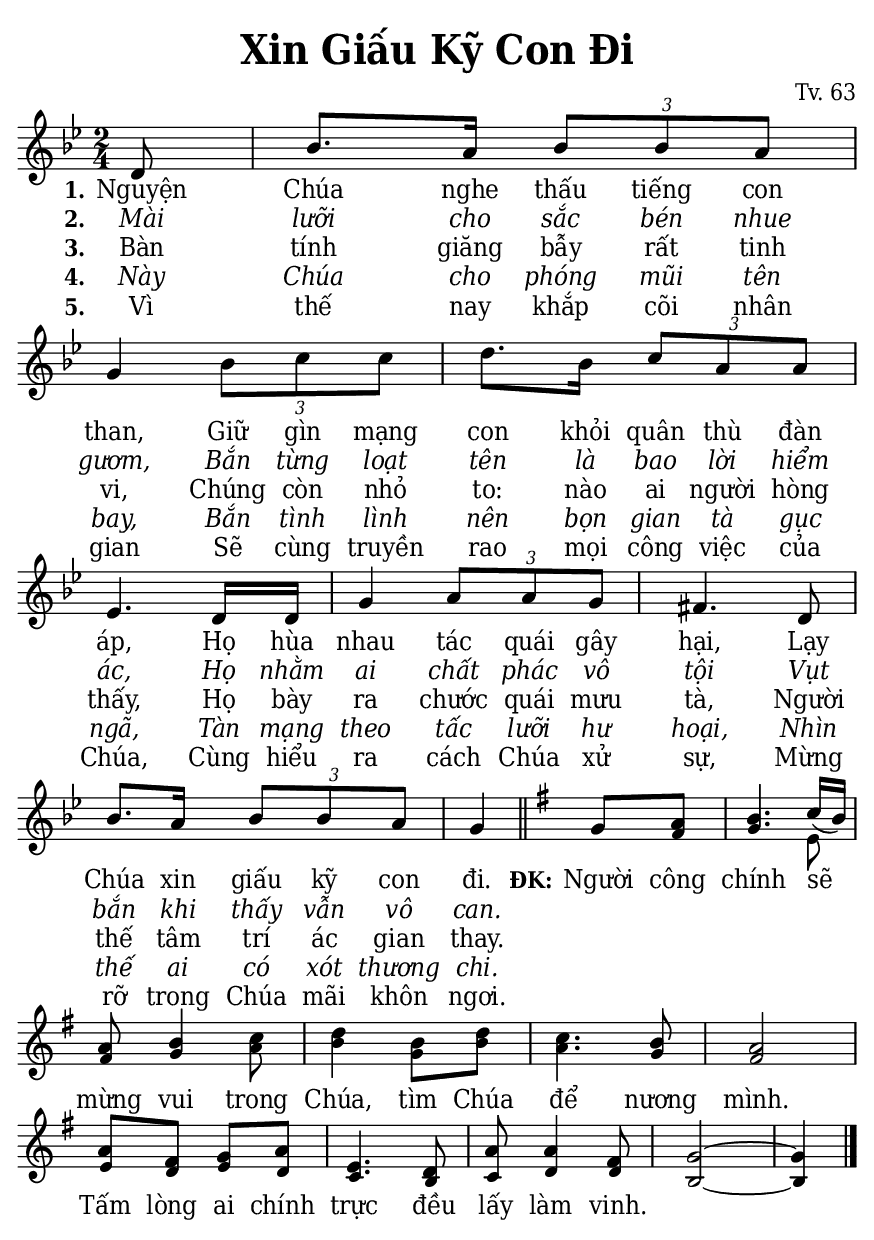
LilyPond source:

% Cài đặt chung\
\version "2.22.1"
\include "english.ly"

\header {
  title = \markup { \fontsize #1 "Xin Giấu Kỹ Con Đi" }
  composer = "Tv. 63"
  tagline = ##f
}

% Nhạc phiên khúc
nhacPhienKhucSop = \relative c' {
  \partial 8 d8 |
  bf'8. a16 \tuplet 3/2 { bf8 bf a } |
  g4 \tuplet 3/2 { bf8 c c } |
  d8. bf16 \tuplet 3/2 { c8 a a } |
  ef4. d16 d |
  g4 \tuplet 3/2 { a8 a g } |
  fs4. d8 |
  bf'8. a16 \tuplet 3/2 { bf8 bf a } |
  \partial 4 g4 \bar "||"
  
  \set Staff.printKeyCancellation = ##f
  \set Staff.explicitKeySignatureVisibility = #end-of-line-invisible
  \key g \major
  \partial 4 g8 a |
  b4. c16 _(b) |
  a8 b4 c8 |
  d4 b8 d |
  c4. b8 |
  a2 |
  a8 fs g a |
  e4. d8 |
  a' a4 fs8 |
  g2 ~ |
  g4 \bar "|."
}

nhacPhienKhucAlto = \relative c'' {
  r8 |
  R2*7
  r4
  
  \set Staff.printKeyCancellation = ##f
  \set Staff.explicitKeySignatureVisibility = #end-of-line-invisible
  \key g \major
  g8 fs |
  g4. e8 |
  fs g4 a8 |
  b4 g8 b |
  a4. g8 |
  fs2 |
  e8 d e d |
  c4. b8 |
  c d4 d8 |
  b2 ~ |
  b4
}

% Lời phiên khúc
loiPhienKhucSop = \lyrics {
  <<
    {
      \set stanza = "1."
      Nguyện Chúa nghe thấu tiếng con than,
      Giữ gìn mạng con khỏi quân thù đàn áp,
      Họ hùa nhau tác quái gây hại,
      Lạy Chúa xin giấu kỹ con đi.
    }
    \new Lyrics {
	    \set associatedVoice = "beSop"
	    \set stanza = "2."
      \override Lyrics.LyricText.font-shape = #'italic
	    Mài lưỡi cho sắc bén nhue gươm,
	    Bắn từng loạt tên là bao lời hiểm ác,
	    Họ nhằm ai chất phác vô tội
	    Vụt bắn khi thấy vẫn vô can.
    }
    \new Lyrics {
	    \set associatedVoice = "beSop"
	    \set stanza = "3."
	    Bàn tính giăng bẫy rất tinh vi,
	    Chúng còn nhỏ to: nào ai người hòng thấy,
	    Họ bày ra chước quái mưu tà,
	    Người thế tâm trí ác gian thay.
    }
    \new Lyrics {
	    \set associatedVoice = "beSop"
	    \set stanza = "4."
      \override Lyrics.LyricText.font-shape = #'italic
	    Này Chúa cho phóng mũi tên bay,
	    Bắn tình lình nên bọn gian tà gục ngã,
	    Tàn mạng theo tấc lưỡi hư hoại,
	    Nhìn thế ai có xót thương chi.
    }
    \new Lyrics {
	    \set associatedVoice = "beSop"
	    \set stanza = "5."
	    Vì thế nay khắp cõi nhân gian
	    Sẽ cùng truyền rao mọi công việc của Chúa,
	    Cùng hiểu ra cách Chúa xử sự,
	    Mừng rỡ trong Chúa mãi khôn ngơi.
    }
  >>
  \set stanza = "ĐK:"
  Người công chính sẽ mừng vui trong Chúa,
  tìm Chúa để nương mình.
  Tấm lòng ai chính trực đều lấy làm vinh.
}

% Dàn trang
\paper {
  #(set-paper-size "a5")
  top-margin = 3\mm
  bottom-margin = 3\mm
  left-margin = 3\mm
  right-margin = 3\mm
  indent = #0
  #(define fonts
	 (make-pango-font-tree "Deja Vu Serif Condensed"
	 		       "Deja Vu Serif Condensed"
			       "Deja Vu Serif Condensed"
			       (/ 20 20)))
  print-page-number = ##f
  page-count = 1
}

TongNhip = {
  \key bf \major \time 2/4
  \set Timing.beamExceptions = #'()
  \set Timing.baseMoment = #(ly:make-moment 1/4)
}

% Đổi kích thước nốt cho bè phụ
notBePhu =
#(define-music-function (font-size music) (number? ly:music?)
   (for-some-music
     (lambda (m)
       (if (music-is-of-type? m 'rhythmic-event)
           (begin
             (set! (ly:music-property m 'tweaks)
                   (cons `(font-size . ,font-size)
                         (ly:music-property m 'tweaks)))
             #t)
           #f))
     music)
   music)

\score {
  \new ChoirStaff <<
    \new Staff \with {
        \consists "Merge_rests_engraver"
        printPartCombineTexts = ##f
      }
      <<
      \new Voice \TongNhip \partCombine 
        \nhacPhienKhucSop
        \notBePhu -1 { \nhacPhienKhucAlto }
      \new NullVoice = beSop \nhacPhienKhucSop
      \new Lyrics \lyricsto beSop \loiPhienKhucSop
      >>
  >>
  \layout {
    \override Lyrics.LyricSpace.minimum-distance = #1.5
    \override Score.BarNumber.break-visibility = ##(#f #f #f)
    \override Score.SpacingSpanner.uniform-stretching = ##t
  } 
}
